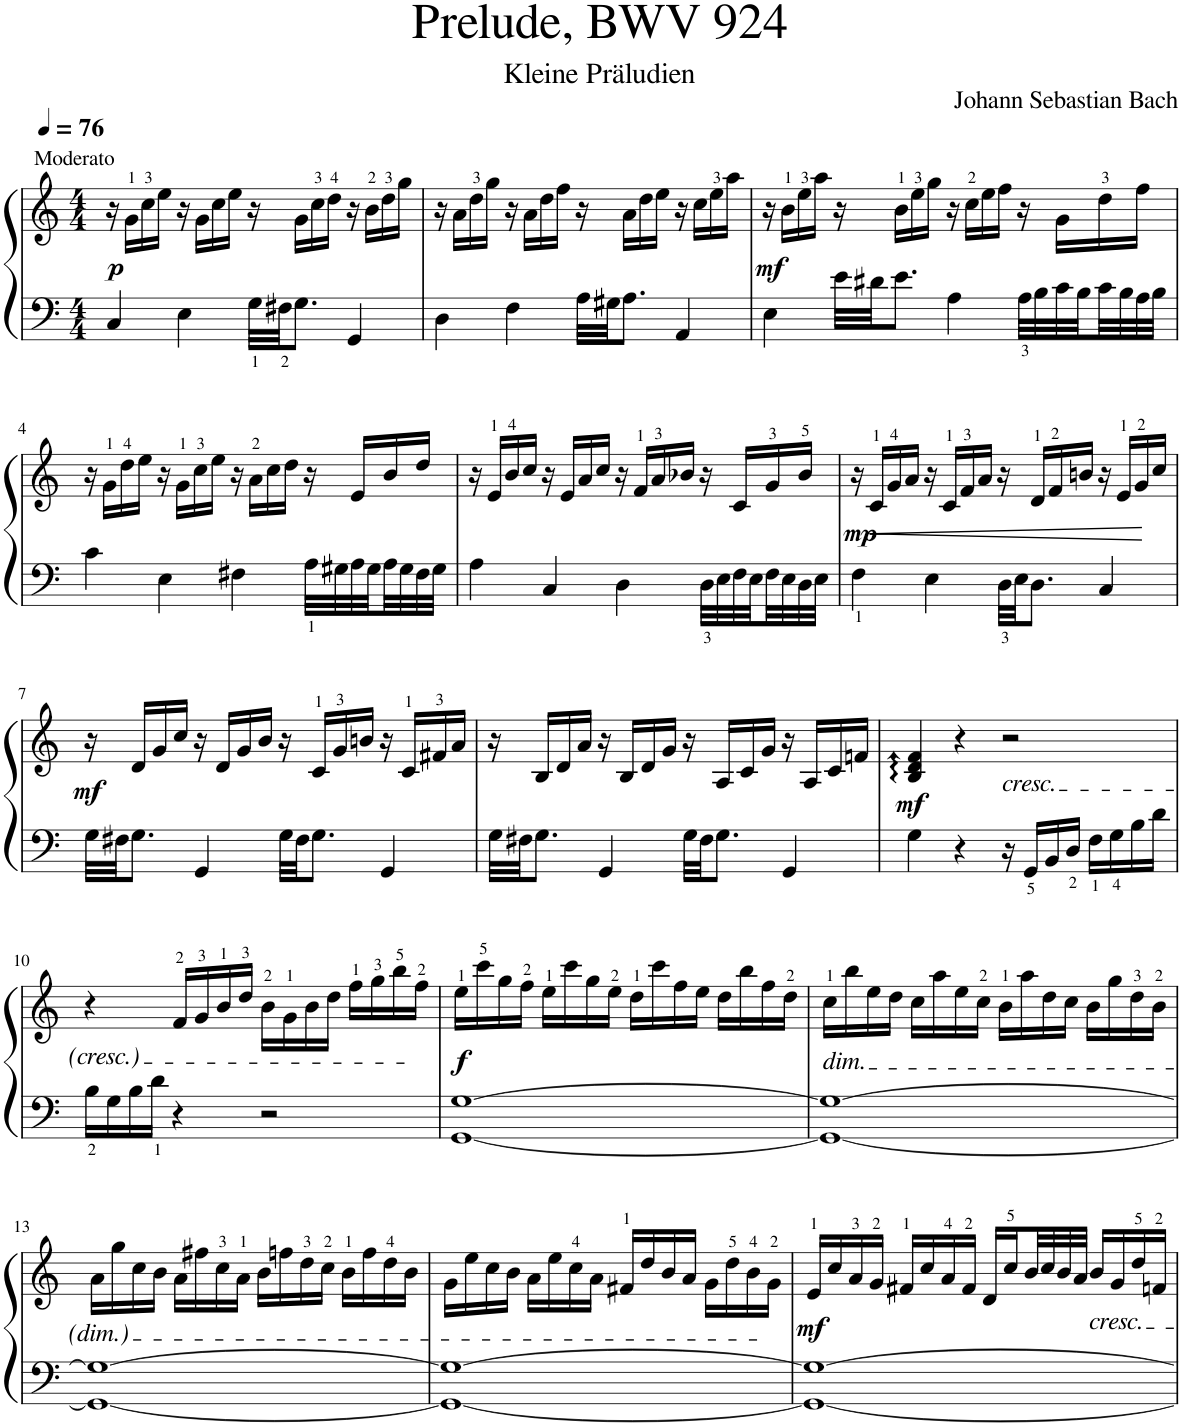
**kern	**kern	**dynam
*part1	*part1	*part1
*staff2	*staff1	*staff1/2
*I"Piano	*	*
*I'Pno.	*	*
*clefF4	*clefG2	*
*k[]	*k[]	*
*M4/4	*M4/4	*
*MM76	*MM76	*
=1	=1	=1
!	!LO:TX:a:t=Moderato	!
!	!	!LO:DY:b
4C/	16r	p
.	16g\LL	.
.	16cc\	.
.	16ee\JJ	.
4E\	16r	.
.	16g\LL	.
.	16cc\	.
.	16ee\JJ	.
32G\LLL	16r	.
32F#X\JJ	.	.
8.G\J	16g\LL	.
.	16cc\	.
.	16dd\JJ	.
4GG/	16r	.
.	16b\LL	.
.	16dd\	.
.	16gg\JJ	.
=2	=2	=2
4D\	16r	.
.	16a\LL	.
.	16dd\	.
.	16gg\JJ	.
4F\	16r	.
.	16a\LL	.
.	16dd\	.
.	16ff\JJ	.
32A\LLL	16r	.
32G#X\JJ	.	.
8.A\J	16a\LL	.
.	16dd\	.
.	16ee\JJ	.
4AA/	16r	.
.	16cc\LL	.
.	16ee\	.
.	16aa\JJ	.
=3	=3	=3
!	!	!LO:DY:b
4E\	16r	mf
.	16b\LL	.
.	16ee\	.
.	16aa\JJ	.
32e\LLL	16r	.
32d#X\JJ	.	.
8.e\J	16b\LL	.
.	16ee\	.
.	16gg\JJ	.
4A\	16r	.
.	16cc\LL	.
.	16ee\	.
.	16ff\JJ	.
32A\LLL	16r	.
32B\	.	.
32c\	16g\LL	.
32B\	.	.
32c\	16dd\	.
32B\	.	.
32A\	16ff\JJ	.
32B\JJJ	.	.
!!LO:LB:g=z
=4	=4	=4
4c\	16r	.
.	16g\LL	.
.	16dd\	.
.	16ee\JJ	.
4E\	16r	.
.	16g\LL	.
.	16cc\	.
.	16ee\JJ	.
4F#X\	16r	.
.	16a\LL	.
.	16cc\	.
.	16dd\JJ	.
32A\LLL	16r	.
32G#X\	.	.
32A\	16e/LL	.
32G#\	.	.
32A\	16b/	.
32G#\	.	.
32F#\	16dd/JJ	.
32G#\JJJ	.	.
=5	=5	=5
4A\	16r	.
.	16e/LL	.
.	16b/	.
.	16cc/JJ	.
4C/	16r	.
.	16e/LL	.
.	16a/	.
.	16cc/JJ	.
4D\	16r	.
.	16f/LL	.
.	16a/	.
.	16b-X/JJ	.
32D\LLL	16r	.
32E\	.	.
32F\	16c/LL	.
32E\	.	.
32F\	16g/	.
32E\	.	.
32D\	16b-/JJ	.
32E\JJJ	.	.
=6	=6	=6
!	!	!LO:DY:b
4F\	16r	mp
!	!	!LO:HP:b
.	16c/LL	<
.	16g/	.
.	16a/JJ	.
4E\	16r	.
.	16c/LL	.
.	16f/	.
.	16a/JJ	.
32D\LLL	16r	.
32E\JJ	.	.
8.D\J	16d/LL	.
.	16f/	.
.	16bn/JJ	.
4C/	16r	.
.	16e/LL	.
.	16g/	.
.	16cc/JJ	[
!!LO:LB:g=z
=7	=7	=7
!	!	!LO:DY:b
32G\LLL	16r	mf
32F#X\JJ	.	.
8.G\J	16d/LL	.
.	16g/	.
.	16cc/JJ	.
4GG/	16r	.
.	16d/LL	.
.	16g/	.
.	16b/JJ	.
32G\LLL	16r	.
32F#\JJ	.	.
8.G\J	16c/LL	.
.	16g/	.
.	16bn/JJ	.
4GG/	16r	.
.	16c/LL	.
.	16f#X/	.
.	16a/JJ	.
=8	=8	=8
32G\LLL	16r	.
32F#X\JJ	.	.
8.G\J	16B/LL	.
.	16d/	.
.	16a/JJ	.
4GG/	16r	.
.	16B/LL	.
.	16d/	.
.	16g/JJ	.
32G\LLL	16r	.
32F#\JJ	.	.
8.G\J	16A/LL	.
.	16c/	.
.	16g/JJ	.
4GG/	16r	.
.	16A/LL	.
.	16c/	.
.	16fn/JJ	.
=9	=9	=9
!	!	!LO:DY:b
4G\	4B/: 4d/: 4f/:	mf
4r	4r	.
!	!LO:TX:b:i:t=cresc.	!
16r	2r	.
16GG/LL	.	.
16BB/	.	.
16D/JJ	.	.
16F\LL	.	.
16G\	.	.
16B\	.	.
16d\JJ	.	.
!!LO:LB:g=z
=10	=10	=10
16B\LL	4r	.
16G\	.	.
16B\	.	.
16d\JJ	.	.
4r	16f/LL	.
.	16g/	.
.	16b/	.
.	16dd/JJ	.
2r	16b\LL	.
.	16g\	.
.	16b\	.
.	16dd\JJ	.
.	16ff\LL	.
.	16gg\	.
.	16bb\	.
.	16ff\JJ	.
=11	=11	=11
!	!	!LO:DY:b
[1GG [1G	16ee\LL	f
.	16ccc\	.
.	16gg\	.
.	16ff\JJ	.
.	16ee\LL	.
.	16ccc\	.
.	16gg\	.
.	16ee\JJ	.
.	16dd\LL	.
.	16ccc\	.
.	16ff\	.
.	16ee\JJ	.
.	16dd\LL	.
.	16bb\	.
.	16ff\	.
.	16dd\JJ	.
=12	=12	=12
!	!LO:TX:b:i:t=dim.	!
1GG_ 1G_	16cc\LL	.
.	16bb\	.
.	16ee\	.
.	16dd\JJ	.
.	16cc\LL	.
.	16aa\	.
.	16ee\	.
.	16cc\JJ	.
.	16b\LL	.
.	16aa\	.
.	16dd\	.
.	16cc\JJ	.
.	16b\LL	.
.	16gg\	.
.	16dd\	.
.	16b\JJ	.
!!LO:LB:g=z
=13	=13	=13
1GG_ 1G_	16a\LL	.
.	16gg\	.
.	16cc\	.
.	16b\JJ	.
.	16a\LL	.
.	16ff#X\	.
.	16cc\	.
.	16a\JJ	.
.	16b\LL	.
.	16ffn\	.
.	16dd\	.
.	16cc\JJ	.
.	16b\LL	.
.	16ff\	.
.	16dd\	.
.	16b\JJ	.
=14	=14	=14
1GG_ 1G_	16g\LL	.
.	16ee\	.
.	16cc\	.
.	16b\JJ	.
.	16a\LL	.
.	16ee\	.
.	16cc\	.
.	16a\JJ	.
.	16f#X/LL	.
.	16dd/	.
.	16b/	.
.	16a/JJ	.
.	16g\LL	.
.	16dd\	.
.	16b\	.
.	16g\JJ	.
=15	=15	=15
!	!	!LO:DY:b
1GG_ 1G_	16e/LL	mf
.	16cc/	.
.	16a/	.
.	16g/JJ	.
.	16f#X/LL	.
.	16cc/	.
.	16a/	.
.	16f#/JJ	.
.	16d/LL	.
.	16cc/	.
.	32b/L	.
.	32cc/	.
.	32b/	.
.	32a/JJJ	.
!	!LO:TX:b:i:t=cresc.	!
.	16b/LL	.
.	16g/	.
.	16dd/	.
.	16fn/JJ	.
=	=	=
*-	*-	*-
